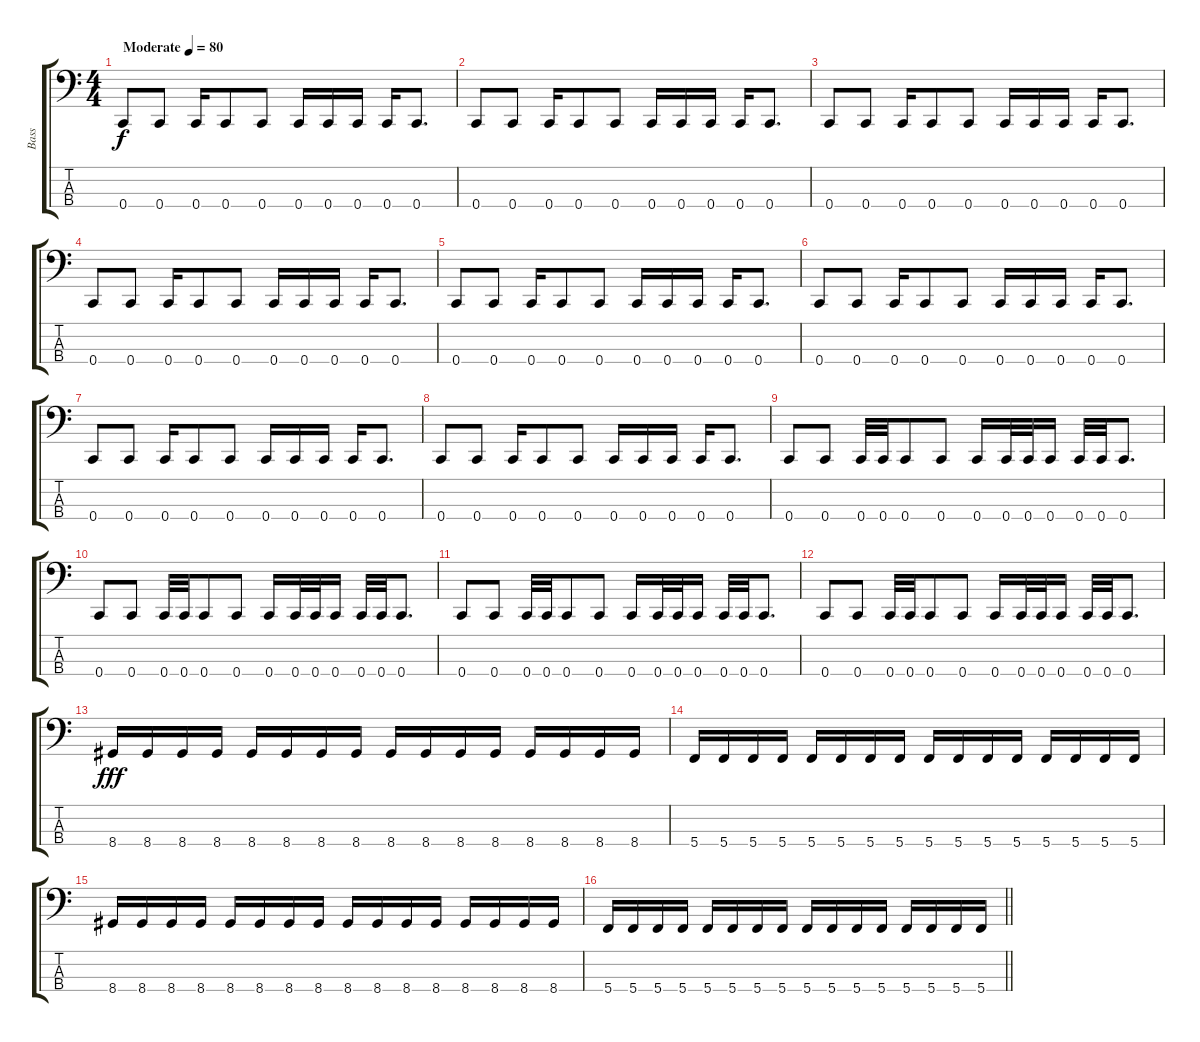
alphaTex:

\track ("Bass" "Bass") {instrument electricbasspick}
\staff {score tabs}
\tuning (F2 C2 G1 C1) {hide}
\ts (4 4)
\tempo (80 "Moderate")
\clef f4
\ks c
0.4.8{dy f instrument electricbasspick} 0.4.8 0.4.16 0.4.8 0.4.8 0.4.16 0.4.16 0.4.16 0.4.16 0.4.8{d} |
0.4.8 0.4.8 0.4.16 0.4.8 0.4.8 0.4.16 0.4.16 0.4.16 0.4.16 0.4.8{d} |
0.4.8 0.4.8 0.4.16 0.4.8 0.4.8 0.4.16 0.4.16 0.4.16 0.4.16 0.4.8{d} |
0.4.8 0.4.8 0.4.16 0.4.8 0.4.8 0.4.16 0.4.16 0.4.16 0.4.16 0.4.8{d} |
0.4.8 0.4.8 0.4.16 0.4.8 0.4.8 0.4.16 0.4.16 0.4.16 0.4.16 0.4.8{d} |
0.4.8 0.4.8 0.4.16 0.4.8 0.4.8 0.4.16 0.4.16 0.4.16 0.4.16 0.4.8{d} |
0.4.8 0.4.8 0.4.16 0.4.8 0.4.8 0.4.16 0.4.16 0.4.16 0.4.16 0.4.8{d} |
0.4.8 0.4.8 0.4.16 0.4.8 0.4.8 0.4.16 0.4.16 0.4.16 0.4.16 0.4.8{d} |
0.4.8 0.4.8 0.4.32 0.4.32 0.4.8 0.4.8 0.4.16 0.4.32 0.4.32 0.4.16 0.4.32 0.4.32 0.4.8{d} |
0.4.8 0.4.8 0.4.32 0.4.32 0.4.8 0.4.8 0.4.16 0.4.32 0.4.32 0.4.16 0.4.32 0.4.32 0.4.8{d} |
0.4.8 0.4.8 0.4.32 0.4.32 0.4.8 0.4.8 0.4.16 0.4.32 0.4.32 0.4.16 0.4.32 0.4.32 0.4.8{d} |
0.4.8 0.4.8 0.4.32 0.4.32 0.4.8 0.4.8 0.4.16 0.4.32 0.4.32 0.4.16 0.4.32 0.4.32 0.4.8{d} |
8.4.16{dy fff} 8.4.16 8.4.16 8.4.16 8.4.16 8.4.16 8.4.16 8.4.16 8.4.16 8.4.16 8.4.16 8.4.16 8.4.16 8.4.16 8.4.16 8.4.16 |
5.4.16 5.4.16 5.4.16 5.4.16 5.4.16 5.4.16 5.4.16 5.4.16 5.4.16 5.4.16 5.4.16 5.4.16 5.4.16 5.4.16 5.4.16 5.4.16 |
8.4.16 8.4.16 8.4.16 8.4.16 8.4.16 8.4.16 8.4.16 8.4.16 8.4.16 8.4.16 8.4.16 8.4.16 8.4.16 8.4.16 8.4.16 8.4.16 |
\barLineRight lightlight
5.4.16 5.4.16 5.4.16 5.4.16 5.4.16 5.4.16 5.4.16 5.4.16 5.4.16 5.4.16 5.4.16 5.4.16 5.4.16 5.4.16 5.4.16 5.4.16
